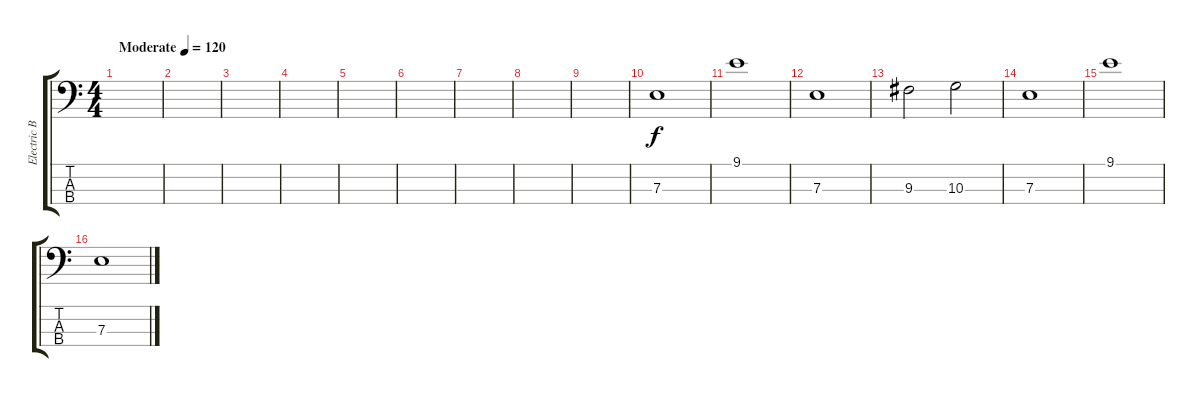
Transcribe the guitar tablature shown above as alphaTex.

\track ("Electric Bass" "Electric B") {instrument electricbassfinger}
\staff {score tabs}
\tuning (G2 D2 A1 E1) {hide}
\ts (4 4)
\tempo (120 "Moderate")
\clef f4
\ks c
|
|
|
|
|
|
|
|
|
7.3.1 |
9.1.1 |
7.3.1 |
9.3.2 10.3.2 |
7.3.1 |
9.1.1 |
7.3.1
